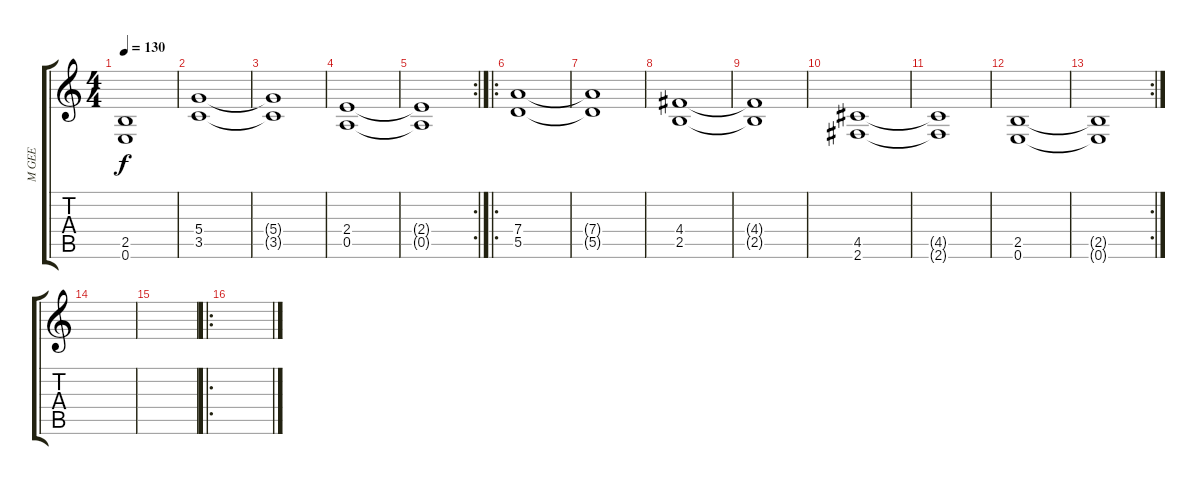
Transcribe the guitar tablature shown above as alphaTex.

\track ("M GEE" "M GEE") {instrument distortionguitar}
\staff {score tabs}
\tuning (E4 B3 G3 D3 A2 E2) {hide}
\ts (4 4)
\tempo 130
\clef g2
\ks c
(2.5{t} 0.6{t}).1{dy f} |
(5.4 3.5).1 |
(5.4{t} 3.5{t}).1 |
(2.4 0.5).1 |
\rc 2
(2.4{t} 0.5{t}).1 |
\ro
(7.4 5.5).1 |
(7.4{t} 5.5{t}).1 |
(4.4 2.5).1 |
(4.4{t} 2.5{t}).1 |
(4.5 2.6).1 |
(4.5{t} 2.6{t}).1 |
(2.5 0.6).1 |
\rc 2
(2.5{t} 0.6{t}).1 |
|
|
\ro
